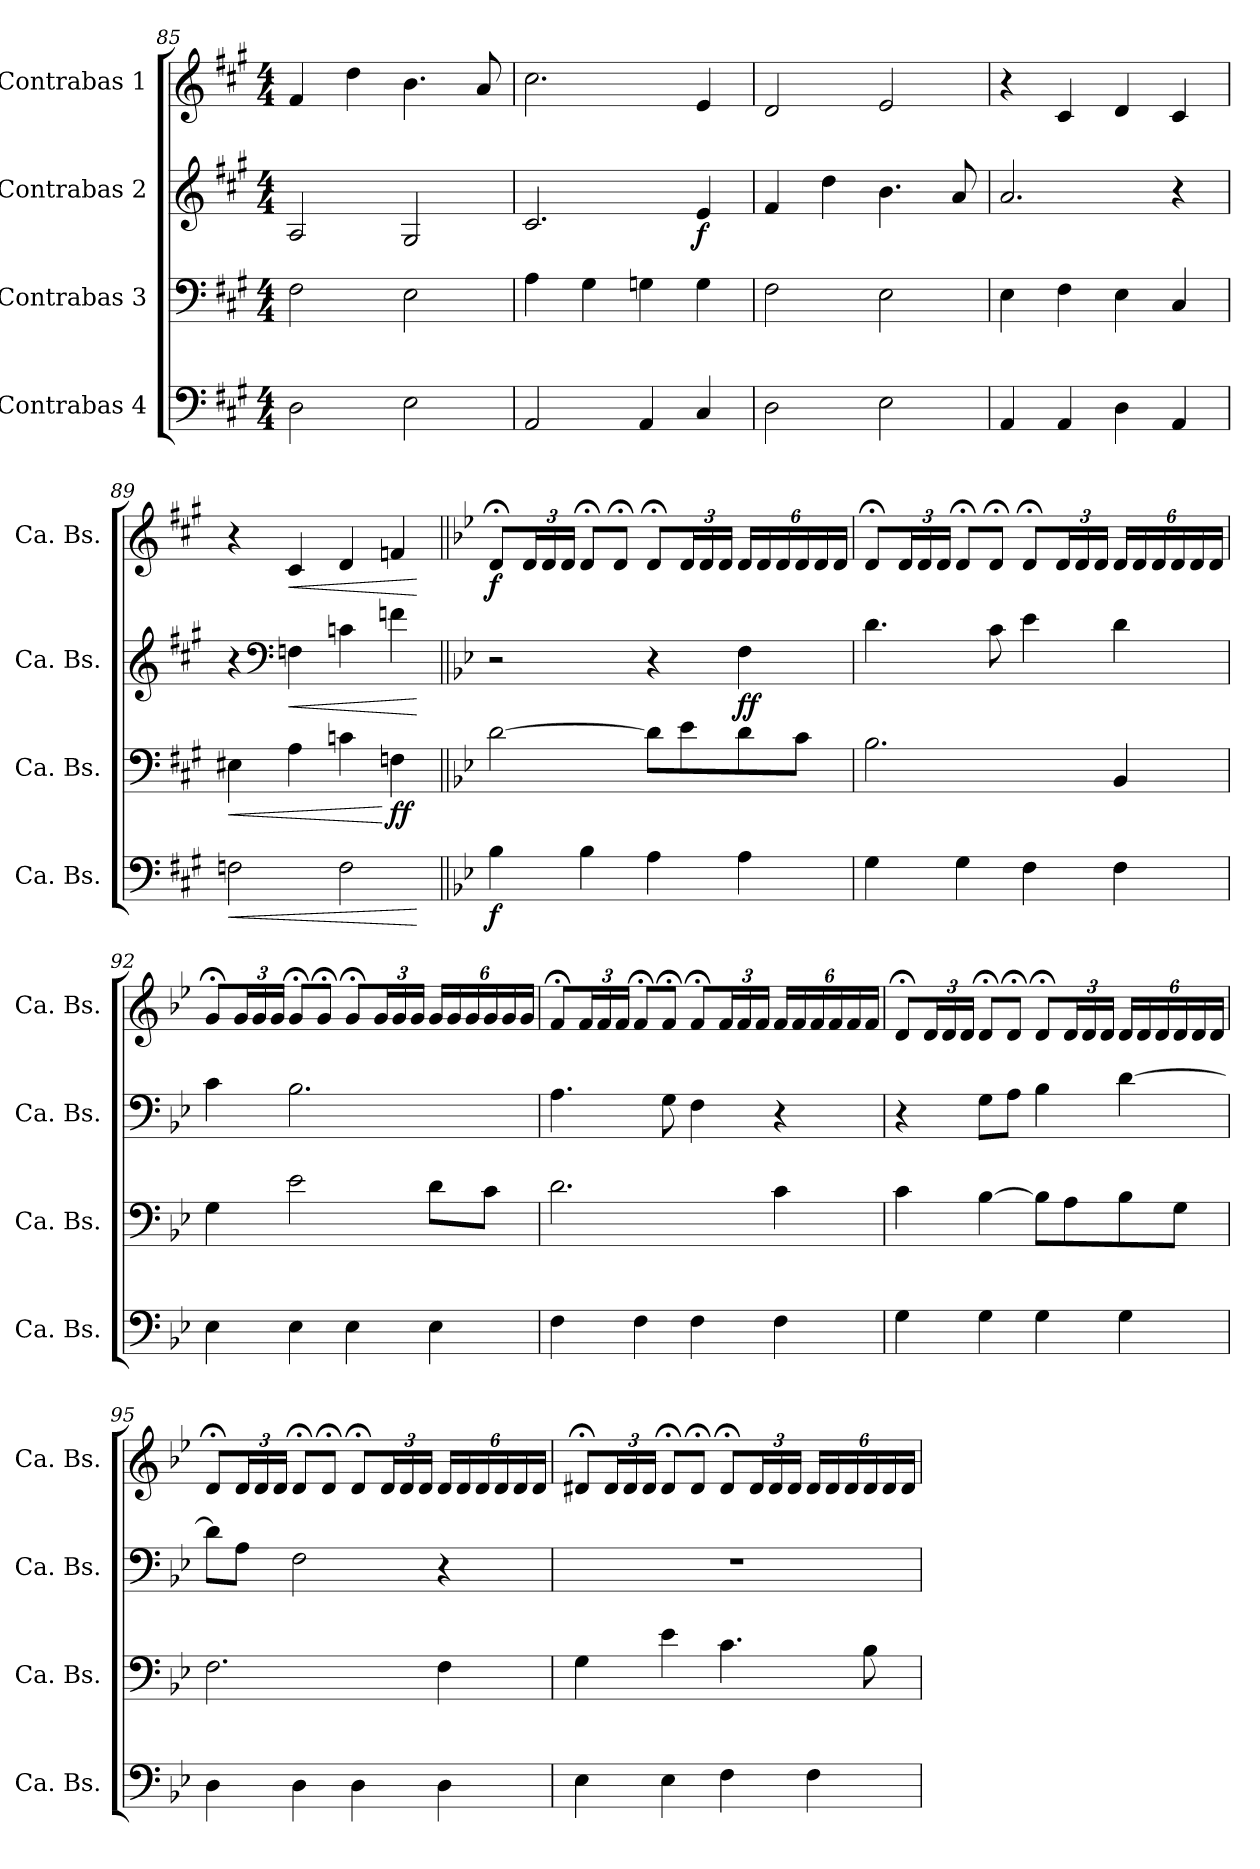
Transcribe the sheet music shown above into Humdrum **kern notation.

**kern	**dynam	**kern	**dynam	**kern	**dynam	**kern	**dynam
*part4	*part4	*part3	*part3	*part2	*part2	*part1	*part1
*staff4	*staff4	*staff3	*staff3	*staff2	*staff2	*staff1	*staff1
*I"Contrabas 4	*	*I"Contrabas 3	*	*I"Contrabas 2	*	*I"Contrabas 1	*
*I'Ca. Bs.	*	*I'Ca. Bs.	*	*I'Ca. Bs.	*	*I'Ca. Bs.	*
*clefF4	*	*clefF4	*	*clefG2	*	*clefG2	*
*ITrd7c12	*	*ITrd7c12	*	*ITrd7c12	*	*ITrd7c12	*
*k[f#c#g#]	*	*k[f#c#g#]	*	*k[f#c#g#]	*	*k[f#c#g#]	*
*M4/4	*	*M4/4	*	*M4/4	*	*M4/4	*
=85	=85	=85	=85	=85	=85	=85	=85
2DD\	.	2FF#\	.	2AA/	.	4F#/	.
.	.	.	.	.	.	4d\	.
2EE\	.	2EE\	.	2GG#/	.	4.B\	.
.	.	.	.	.	.	8A/	.
!!LO:PB:g=z
=86	=86	=86	=86	=86	=86	=86	=86
2AAA/	.	4AA\	.	2.C#/	.	2.c#\	.
.	.	4GG#\	.	.	.	.	.
4AAA/	.	4GGn\	.	.	.	.	.
!	!	!	!	!	!LO:DY:b	!	!
4CC#/	.	4GG\	.	4E/	f	4E/	.
=87	=87	=87	=87	=87	=87	=87	=87
2DD\	.	2FF#\	.	4F#/	.	2D/	.
.	.	.	.	4d\	.	.	.
2EE\	.	2EE\	.	4.B\	.	2E/	.
.	.	.	.	8A/	.	.	.
=88	=88	=88	=88	=88	=88	=88	=88
4AAA/	.	4EE\	.	2.A/	.	4r	.
4AAA/	.	4FF#\	.	.	.	4C#/	.
4DD\	.	4EE\	.	.	.	4D/	.
4AAA/	.	4CC#/	.	4r	.	4C#/	.
=89	=89	=89	=89	=89	=89	=89	=89
!	!LO:HP:b	!	!LO:HP:b	!	!	!	!
2FFn\	<	4EE#X\	<	4r	.	4r	.
*	*	*	*	*clefF4	*	*	*
!	!	!	!	!	!LO:HP:b	!	!LO:HP:b
.	.	4AA\	.	4FFn\	<	4C#/	<
2FF\	.	4Cn\	.	4Cn\	.	4D/	.
!	!	!	!LO:DY:n=1:b	!	!	!	!
.	.	4FFn\	[ ff	4Fn\	.	4Fn/	.
.	[	.	.	.	[	.	[
!!LO:LB:g=z
=90||	=90||	=90||	=90||	=90||	=90||	=90||	=90||
*k[b-e-]	*	*k[b-e-]	*	*k[b-e-]	*	*k[b-e-]	*
!	!LO:DY:b	!	!	!	!	!	!LO:DY:b
4BB-\	f	[2D\	.	2r	.	8D;</L	f
*	*	*	*	*	*	*Xbrackettup	*
.	.	.	.	.	.	24D/L	.
.	.	.	.	.	.	24D/	.
.	.	.	.	.	.	24D/JJ	.
4BB-\	.	.	.	.	.	8D;</L	.
.	.	.	.	.	.	8D;</J	.
4AA\	.	8D\L]	.	4r	.	8D;</L	.
.	.	8E-\	.	.	.	24D/L	.
.	.	.	.	.	.	24D/	.
.	.	.	.	.	.	24D/JJ	.
!	!	!	!	!	!LO:DY:b	!	!
4AA\	.	8D\	.	4FF\	ff	24D/LL	.
.	.	.	.	.	.	24D/	.
.	.	.	.	.	.	24D/	.
.	.	8C\J	.	.	.	24D/	.
.	.	.	.	.	.	24D/	.
.	.	.	.	.	.	24D/JJ	.
=91	=91	=91	=91	=91	=91	=91	=91
4GG\	.	2.BB-\	.	4.D\	.	8D;</L	.
.	.	.	.	.	.	24D/L	.
.	.	.	.	.	.	24D/	.
.	.	.	.	.	.	24D/JJ	.
4GG\	.	.	.	.	.	8D;</L	.
.	.	.	.	8C\	.	8D;</J	.
4FF\	.	.	.	4E-\	.	8D;</L	.
.	.	.	.	.	.	24D/L	.
.	.	.	.	.	.	24D/	.
.	.	.	.	.	.	24D/JJ	.
4FF\	.	4BBB-/	.	4D\	.	24D/LL	.
.	.	.	.	.	.	24D/	.
.	.	.	.	.	.	24D/	.
.	.	.	.	.	.	24D/	.
.	.	.	.	.	.	24D/	.
.	.	.	.	.	.	24D/JJ	.
!!LO:LB:g=z
=92	=92	=92	=92	=92	=92	=92	=92
4EE-\	.	4GG\	.	4C\	.	8G;</L	.
.	.	.	.	.	.	24G/L	.
.	.	.	.	.	.	24G/	.
.	.	.	.	.	.	24G/JJ	.
4EE-\	.	2E-\	.	2.BB-\	.	8G;</L	.
.	.	.	.	.	.	8G;</J	.
4EE-\	.	.	.	.	.	8G;</L	.
.	.	.	.	.	.	24G/L	.
.	.	.	.	.	.	24G/	.
.	.	.	.	.	.	24G/JJ	.
4EE-\	.	8D\L	.	.	.	24G/LL	.
.	.	.	.	.	.	24G/	.
.	.	.	.	.	.	24G/	.
.	.	8C\J	.	.	.	24G/	.
.	.	.	.	.	.	24G/	.
.	.	.	.	.	.	24G/JJ	.
=93	=93	=93	=93	=93	=93	=93	=93
4FF\	.	2.D\	.	4.AA\	.	8F;</L	.
.	.	.	.	.	.	24F/L	.
.	.	.	.	.	.	24F/	.
.	.	.	.	.	.	24F/JJ	.
4FF\	.	.	.	.	.	8F;</L	.
.	.	.	.	8GG\	.	8F;</J	.
4FF\	.	.	.	4FF\	.	8F;</L	.
.	.	.	.	.	.	24F/L	.
.	.	.	.	.	.	24F/	.
.	.	.	.	.	.	24F/JJ	.
4FF\	.	4C\	.	4r	.	24F/LL	.
.	.	.	.	.	.	24F/	.
.	.	.	.	.	.	24F/	.
.	.	.	.	.	.	24F/	.
.	.	.	.	.	.	24F/	.
.	.	.	.	.	.	24F/JJ	.
!!LO:PB:g=z
=94	=94	=94	=94	=94	=94	=94	=94
4GG\	.	4C\	.	4r	.	8D;</L	.
.	.	.	.	.	.	24D/L	.
.	.	.	.	.	.	24D/	.
.	.	.	.	.	.	24D/JJ	.
4GG\	.	[4BB-\	.	8GG\L	.	8D;</L	.
.	.	.	.	8AA\J	.	8D;</J	.
4GG\	.	8BB-\L]	.	4BB-\	.	8D;</L	.
.	.	8AA\	.	.	.	24D/L	.
.	.	.	.	.	.	24D/	.
.	.	.	.	.	.	24D/JJ	.
4GG\	.	8BB-\	.	[4D\	.	24D/LL	.
.	.	.	.	.	.	24D/	.
.	.	.	.	.	.	24D/	.
.	.	8GG\J	.	.	.	24D/	.
.	.	.	.	.	.	24D/	.
.	.	.	.	.	.	24D/JJ	.
=95	=95	=95	=95	=95	=95	=95	=95
4DD\	.	2.FF\	.	8D\L]	.	8D;</L	.
.	.	.	.	8AA\J	.	24D/L	.
.	.	.	.	.	.	24D/	.
.	.	.	.	.	.	24D/JJ	.
4DD\	.	.	.	2FF\	.	8D;</L	.
.	.	.	.	.	.	8D;</J	.
4DD\	.	.	.	.	.	8D;</L	.
.	.	.	.	.	.	24D/L	.
.	.	.	.	.	.	24D/	.
.	.	.	.	.	.	24D/JJ	.
4DD\	.	4FF\	.	4r	.	24D/LL	.
.	.	.	.	.	.	24D/	.
.	.	.	.	.	.	24D/	.
.	.	.	.	.	.	24D/	.
.	.	.	.	.	.	24D/	.
.	.	.	.	.	.	24D/JJ	.
!!LO:LB:g=z
=96	=96	=96	=96	=96	=96	=96	=96
4EE-\	.	4GG\	.	1r	.	8D#X;</L	.
.	.	.	.	.	.	24D#/L	.
.	.	.	.	.	.	24D#/	.
.	.	.	.	.	.	24D#/JJ	.
4EE-\	.	4E-\	.	.	.	8D#;</L	.
.	.	.	.	.	.	8D#;</J	.
4FF\	.	4.C\	.	.	.	8D#;</L	.
.	.	.	.	.	.	24D#/L	.
.	.	.	.	.	.	24D#/	.
.	.	.	.	.	.	24D#/JJ	.
4FF\	.	.	.	.	.	24D#/LL	.
.	.	.	.	.	.	24D#/	.
.	.	.	.	.	.	24D#/	.
.	.	8BB-\	.	.	.	24D#/	.
.	.	.	.	.	.	24D#/	.
.	.	.	.	.	.	24D#/JJ	.
=	=	=	=	=	=	=	=
*-	*-	*-	*-	*-	*-	*-	*-
